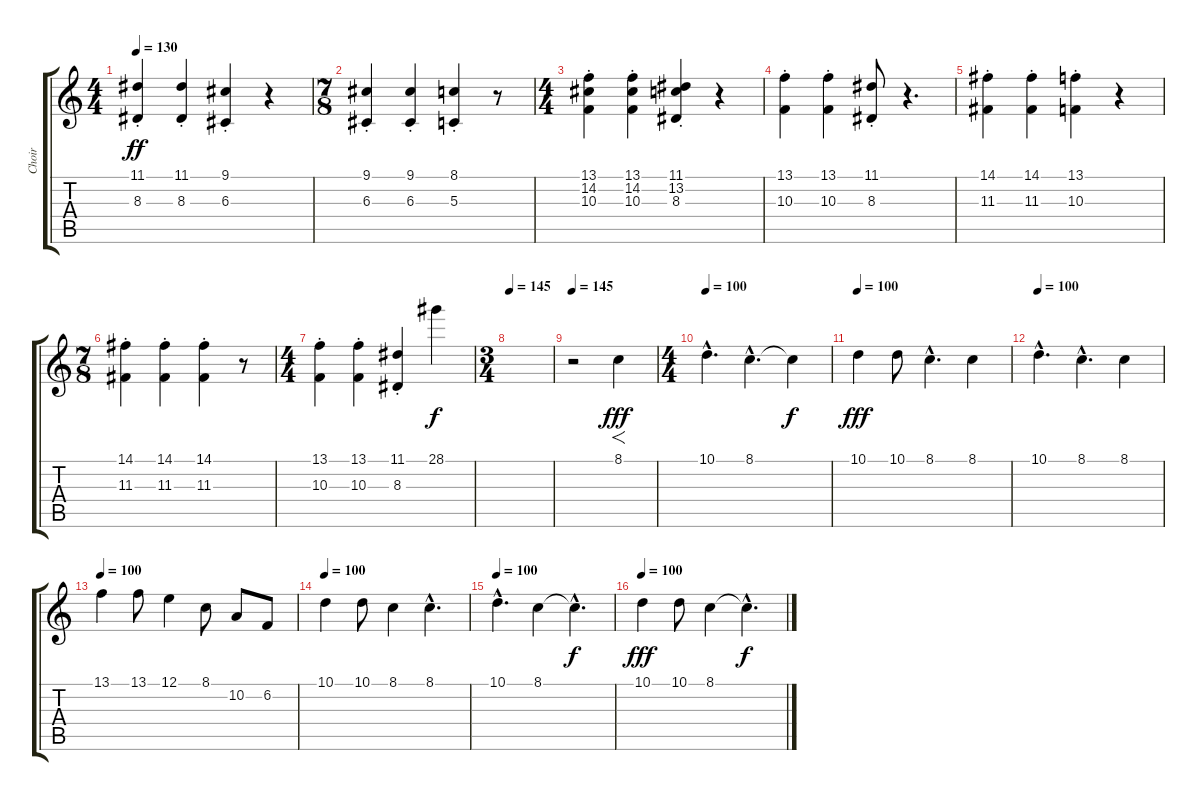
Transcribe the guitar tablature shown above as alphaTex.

\track ("Choir" "Choir") {instrument choiraahs}
\staff {score tabs}
\tuning (E4 B3 G3 D3 A2 E2) {hide}
\ts (4 4)
\tempo 130
\clef g2
\ks c
(11.1{st} 8.3).4{dy ff} (11.1{st} 8.3).4 (9.1{st} 6.3).4 r.4 |
\ts (7 8)
(9.1{st} 6.3).4 (9.1{st} 6.3).4 (8.1{st} 5.3).4 r.8 |
\ts (4 4)
(13.1{st} 14.2{st} 10.3).4 (13.1{st} 14.2{st} 10.3).4 (11.1{st} 13.2{st} 8.3).4 r.4 |
(13.1{st} 10.3).4 (13.1{st} 10.3).4 (11.1{st} 8.3).8 r.4{d} |
(14.1{st} 11.3).4 (14.1{st} 11.3).4 (13.1{st} 10.3).4 r.4 |
\ts (7 8)
(14.1{st} 11.3).4 (14.1{st} 11.3).4 (14.1{st} 11.3).4 r.8 |
\ts (4 4)
(13.1{st} 10.3).4 (13.1{st} 10.3).4 (11.1{st} 8.3).4 28.1.4{dy f} |
\ts (3 4)
\tempo 145
|
\tempo 145
r.2{balance 5 instrument synthvoice} 8.1.4{f dy fff} |
\ts (4 4)
\tempo 100
10.1{hac}.4{d} 8.1{hac}.4{d} 8.1{t}.4{dy f} |
\tempo 100
10.1.4{dy fff} 10.1.8 8.1{hac}.4{d} 8.1.4 |
\tempo 100
10.1{hac}.4{d} 8.1{hac}.4{d} 8.1.4 |
\tempo 100
13.1.4 13.1.8 12.1.4 8.1.8 10.2.8 6.2.8 |
\tempo 100
10.1.4{instrument synthvoice} 10.1.8 8.1.4 8.1{hac}.4{d} |
\tempo 100
10.1{hac}.4{d} 8.1.4 8.1{hac t}.4{d dy f} |
\tempo 100
10.1.4{dy fff} 10.1.8 8.1.4 8.1{hac t}.4{d dy f}
